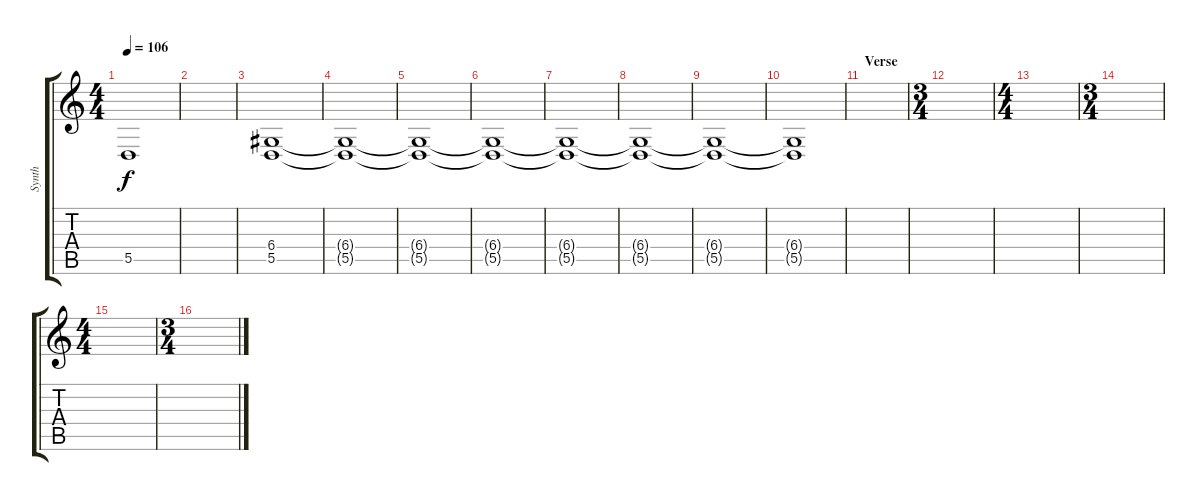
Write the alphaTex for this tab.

\track ("Synth" "Synth") {instrument synthbrass1}
\staff {score tabs}
\tuning (E4 B3 G3 D3 A2 E2) {hide}
\ts (4 4)
\tempo 106
\clef g2
\ks c
5.5{t}.1{dy f} |
|
(6.4 5.5).1{volume 9} |
(6.4{t} 5.5{t}).1 |
(6.4{t} 5.5{t}).1 |
(6.4{t} 5.5{t}).1 |
(6.4{t} 5.5{t}).1 |
(6.4{t} 5.5{t}).1 |
(6.4{t} 5.5{t}).1 |
(6.4{t} 5.5{t}).1 |
\section ("" "Verse")
|
\ts (3 4)
|
\ts (4 4)
|
\ts (3 4)
|
\ts (4 4)
|
\ts (3 4)
